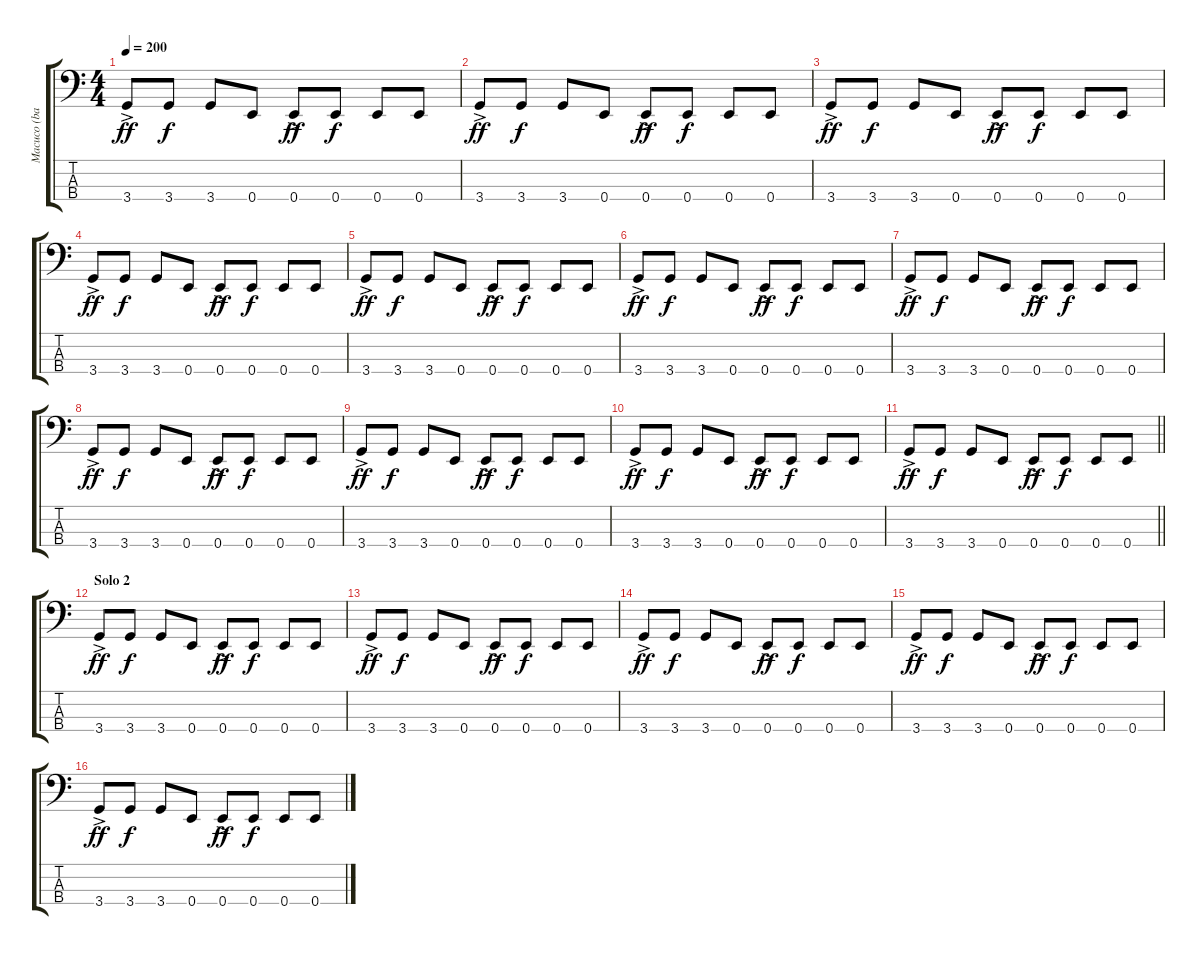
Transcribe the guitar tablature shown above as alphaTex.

\track ("Macuco (bajo y voz)" "Macuco (ba") {instrument electricbassfinger}
\staff {score tabs}
\tuning (G2 D2 A1 E1) {hide}
\ts (4 4)
\tempo 200
\clef f4
\ks c
3.4{ac}.8{dy ff} 3.4.8{dy f} 3.4.8 0.4.8 0.4{ac}.8{dy ff} 0.4.8{dy f} 0.4.8 0.4.8 |
3.4{ac}.8{dy ff} 3.4.8{dy f} 3.4.8 0.4.8 0.4{ac}.8{dy ff} 0.4.8{dy f} 0.4.8 0.4.8 |
3.4{ac}.8{dy ff} 3.4.8{dy f} 3.4.8 0.4.8 0.4{ac}.8{dy ff} 0.4.8{dy f} 0.4.8 0.4.8 |
3.4{ac}.8{dy ff} 3.4.8{dy f} 3.4.8 0.4.8 0.4{ac}.8{dy ff} 0.4.8{dy f} 0.4.8 0.4.8 |
3.4{ac}.8{dy ff} 3.4.8{dy f} 3.4.8 0.4.8 0.4{ac}.8{dy ff} 0.4.8{dy f} 0.4.8 0.4.8 |
3.4{ac}.8{dy ff} 3.4.8{dy f} 3.4.8 0.4.8 0.4{ac}.8{dy ff} 0.4.8{dy f} 0.4.8 0.4.8 |
3.4{ac}.8{dy ff} 3.4.8{dy f} 3.4.8 0.4.8 0.4{ac}.8{dy ff} 0.4.8{dy f} 0.4.8 0.4.8 |
3.4{ac}.8{dy ff} 3.4.8{dy f} 3.4.8 0.4.8 0.4{ac}.8{dy ff} 0.4.8{dy f} 0.4.8 0.4.8 |
3.4{ac}.8{dy ff} 3.4.8{dy f} 3.4.8 0.4.8 0.4{ac}.8{dy ff} 0.4.8{dy f} 0.4.8 0.4.8 |
3.4{ac}.8{dy ff} 3.4.8{dy f} 3.4.8 0.4.8 0.4{ac}.8{dy ff} 0.4.8{dy f} 0.4.8 0.4.8 |
\barLineRight lightlight
3.4{ac}.8{dy ff} 3.4.8{dy f} 3.4.8 0.4.8 0.4{ac}.8{dy ff} 0.4.8{dy f} 0.4.8 0.4.8 |
\section ("" "Solo 2")
3.4{ac}.8{dy ff} 3.4.8{dy f} 3.4.8 0.4.8 0.4{ac}.8{dy ff} 0.4.8{dy f} 0.4.8 0.4.8 |
3.4{ac}.8{dy ff} 3.4.8{dy f} 3.4.8 0.4.8 0.4{ac}.8{dy ff} 0.4.8{dy f} 0.4.8 0.4.8 |
3.4{ac}.8{dy ff} 3.4.8{dy f} 3.4.8 0.4.8 0.4{ac}.8{dy ff} 0.4.8{dy f} 0.4.8 0.4.8 |
3.4{ac}.8{dy ff} 3.4.8{dy f} 3.4.8 0.4.8 0.4{ac}.8{dy ff} 0.4.8{dy f} 0.4.8 0.4.8 |
3.4{ac}.8{dy ff} 3.4.8{dy f} 3.4.8 0.4.8 0.4{ac}.8{dy ff} 0.4.8{dy f} 0.4.8 0.4.8
